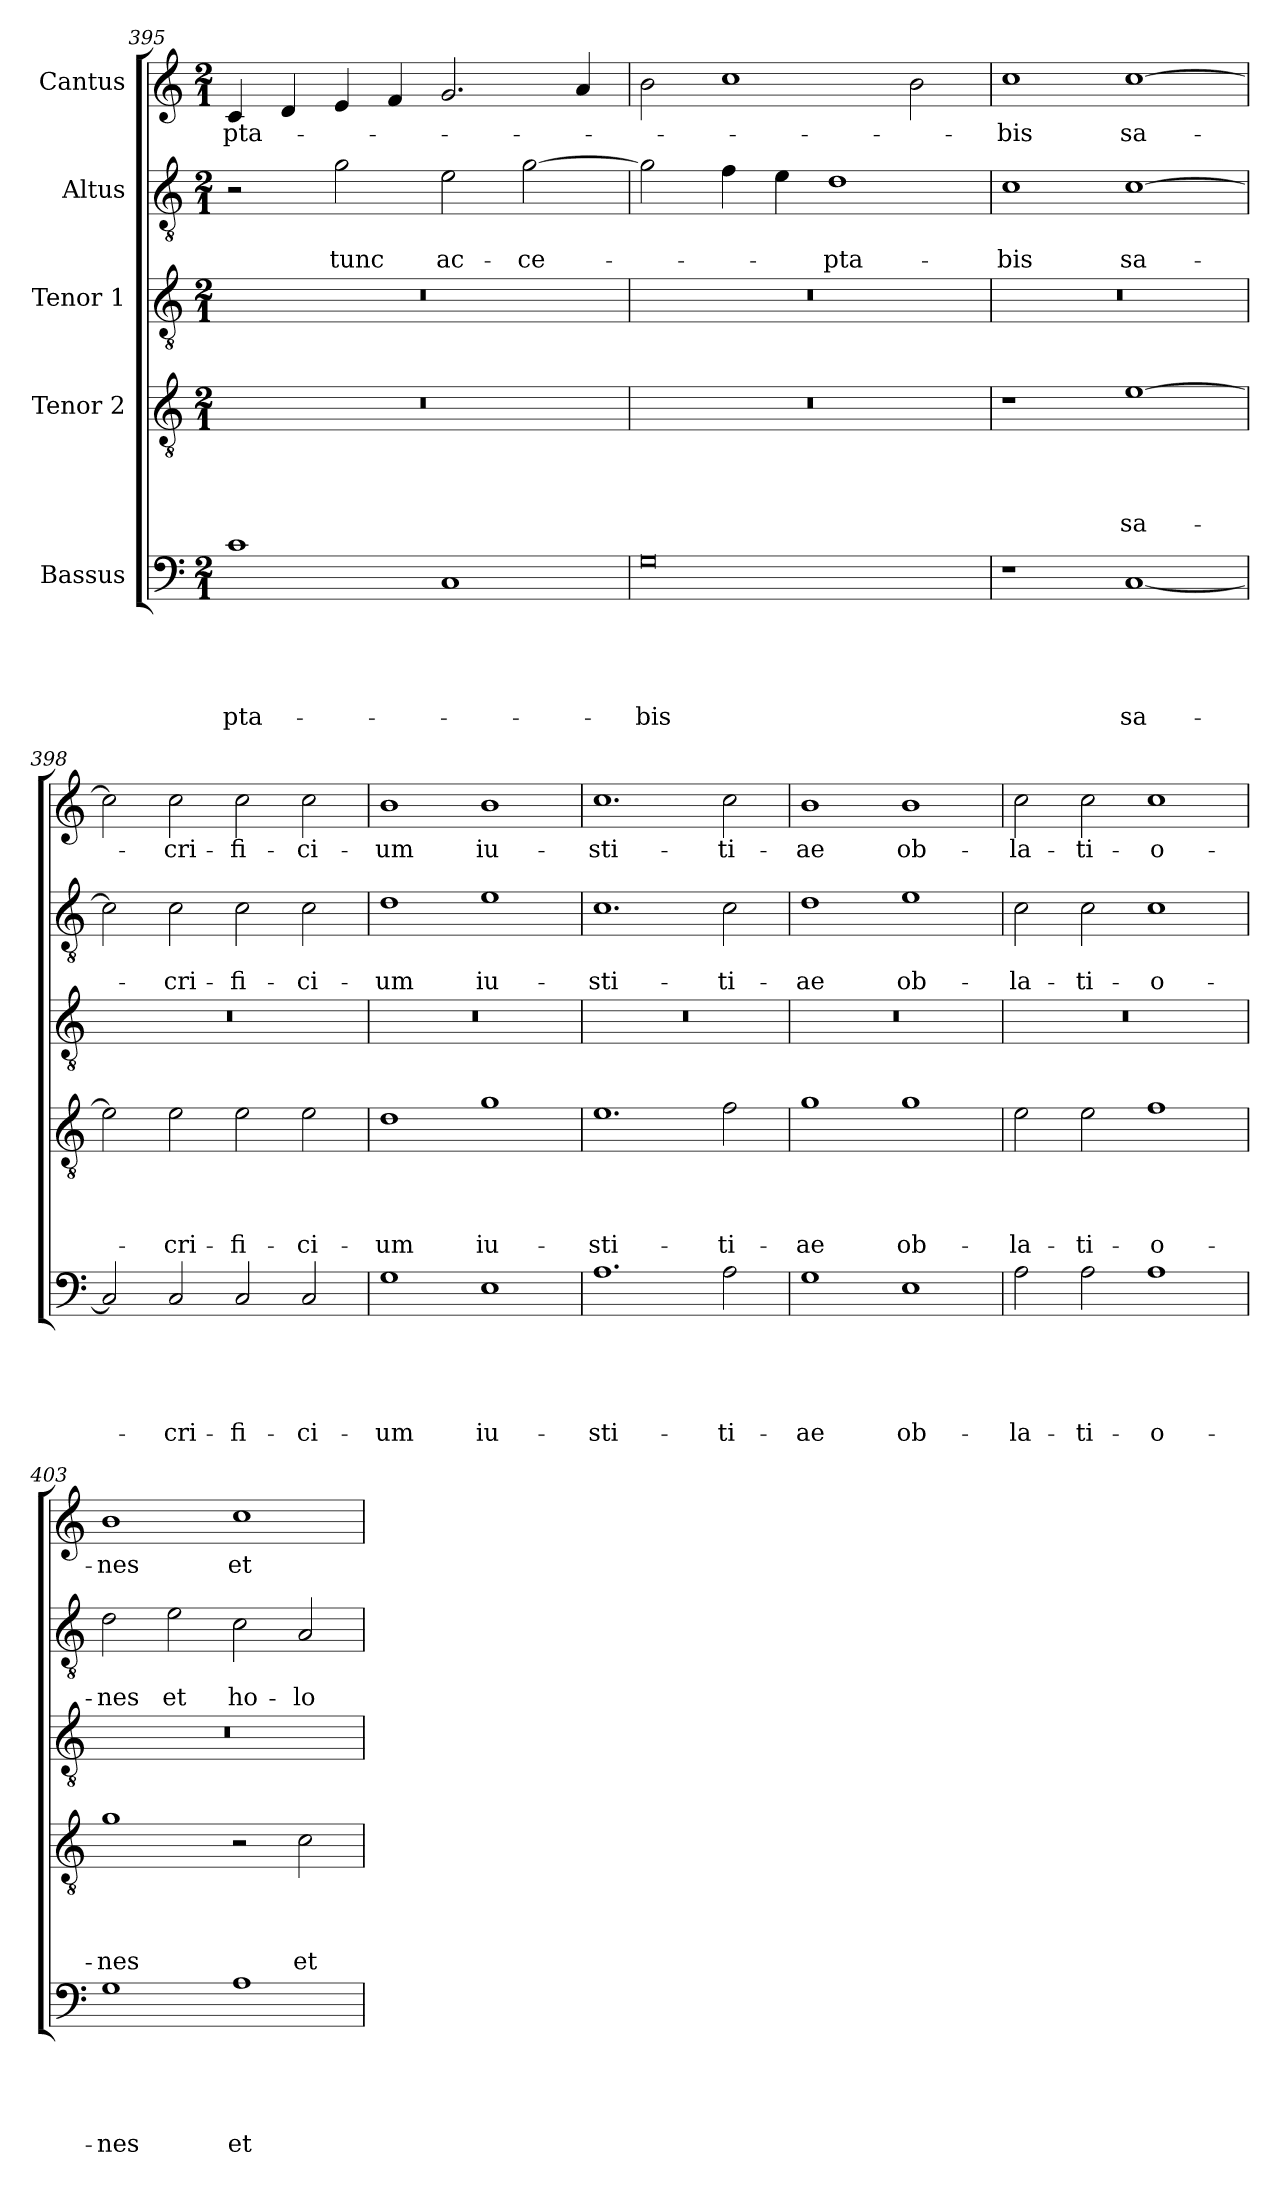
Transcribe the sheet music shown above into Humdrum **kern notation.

**kern	**text	**text	**text	**text	**text	**kern	**text	**text	**text	**text	**kern	**kern	**text	**text	**kern	**text
*part5	*part5	*part5	*part5	*part5	*part5	*part4	*part4	*part4	*part4	*part4	*part3	*part2	*part2	*part2	*part1	*part1
*staff5	*staff5	*staff5	*staff5	*staff5	*staff5	*staff4	*staff4	*staff4	*staff4	*staff4	*staff3	*staff2	*staff2	*staff2	*staff1	*staff1
*I"Bassus	*	*	*	*	*	*I"Tenor 2	*	*	*	*	*I"Tenor 1	*I"Altus	*	*	*I"Cantus	*
*clefF4	*	*	*	*	*	*clefGv2	*	*	*	*	*clefGv2	*clefGv2	*	*	*clefG2	*
*k[]	*	*	*	*	*	*k[]	*	*	*	*	*k[]	*k[]	*	*	*k[]	*
*C:	*	*	*	*	*	*C:	*	*	*	*	*C:	*C:	*	*	*C:	*
*M2/1	*	*	*	*	*	*M2/1	*	*	*	*	*M2/1	*M2/1	*	*	*M2/1	*
=395	=395	=395	=395	=395	=395	=395	=395	=395	=395	=395	=395	=395	=395	=395	=395	=395
!	!	!	!	!	!LO:LY:b	!	!	!	!	!	!	!	!	!	!	!LO:LY:b
1c	.	.	.	.	-pta-	0r	.	.	.	.	0r	2r	.	.	4c/	-pta-
.	.	.	.	.	.	.	.	.	.	.	.	.	.	.	4d/	.
!	!	!	!	!	!	!	!	!	!	!	!	!	!	!LO:LY:b	!	!
.	.	.	.	.	.	.	.	.	.	.	.	2g\	.	tunc	4e/	.
.	.	.	.	.	.	.	.	.	.	.	.	.	.	.	4f/	.
!	!	!	!	!	!	!	!	!	!	!	!	!	!	!LO:LY:b	!	!
1C	.	.	.	.	.	.	.	.	.	.	.	2e\	.	ac-	2.g/	.
!	!	!	!	!	!	!	!	!	!	!	!	!	!	!LO:LY:b	!	!
.	.	.	.	.	.	.	.	.	.	.	.	[2g\	.	-ce-	.	.
.	.	.	.	.	.	.	.	.	.	.	.	.	.	.	4a/	.
!!LO:PB:g=z
=396	=396	=396	=396	=396	=396	=396	=396	=396	=396	=396	=396	=396	=396	=396	=396	=396
!	!	!	!	!	!LO:LY:b	!	!	!	!	!	!	!	!	!	!	!
0G	.	.	.	.	-bis	0r	.	.	.	.	0r	2g\]	.	.	2b\	.
.	.	.	.	.	.	.	.	.	.	.	.	4f\	.	.	1cc	.
.	.	.	.	.	.	.	.	.	.	.	.	4e\	.	.	.	.
!	!	!	!	!	!	!	!	!	!	!	!	!	!	!LO:LY:b	!	!
.	.	.	.	.	.	.	.	.	.	.	.	1d	.	-pta-	.	.
.	.	.	.	.	.	.	.	.	.	.	.	.	.	.	2b\	.
=397	=397	=397	=397	=397	=397	=397	=397	=397	=397	=397	=397	=397	=397	=397	=397	=397
!	!	!	!	!	!	!	!	!	!	!	!	!	!	!LO:LY:b	!	!LO:LY:b
1r	.	.	.	.	.	1r	.	.	.	.	0r	1c	.	-bis	1cc	-bis
!	!	!	!	!	!LO:LY:b	!	!	!	!	!LO:LY:b	!	!	!	!LO:LY:b	!	!LO:LY:b
[1C	.	.	.	.	sa-	[1e	.	.	.	sa-	.	[1c	.	sa-	[1cc	sa-
=398	=398	=398	=398	=398	=398	=398	=398	=398	=398	=398	=398	=398	=398	=398	=398	=398
2C/]	.	.	.	.	.	2e\]	.	.	.	.	0r	2c\]	.	.	2cc\]	.
!	!	!	!	!	!LO:LY:b	!	!	!	!	!LO:LY:b	!	!	!	!LO:LY:b	!	!LO:LY:b
2C/	.	.	.	.	-cri-	2e\	.	.	.	-cri-	.	2c\	.	-cri-	2cc\	-cri-
!	!	!	!	!	!LO:LY:b	!	!	!	!	!LO:LY:b	!	!	!	!LO:LY:b	!	!LO:LY:b
2C/	.	.	.	.	-fi-	2e\	.	.	.	-fi-	.	2c\	.	-fi-	2cc\	-fi-
!	!	!	!	!	!LO:LY:b	!	!	!	!	!LO:LY:b	!	!	!	!LO:LY:b	!	!LO:LY:b
2C/	.	.	.	.	-ci-	2e\	.	.	.	-ci-	.	2c\	.	-ci-	2cc\	-ci-
=399	=399	=399	=399	=399	=399	=399	=399	=399	=399	=399	=399	=399	=399	=399	=399	=399
!	!	!	!	!	!LO:LY:b	!	!	!	!	!LO:LY:b	!	!	!	!LO:LY:b	!	!LO:LY:b
1G	.	.	.	.	-um	1d	.	.	.	-um	0r	1d	.	-um	1b	-um
!	!	!	!	!	!LO:LY:b	!	!	!	!	!LO:LY:b	!	!	!	!LO:LY:b	!	!LO:LY:b
1E	.	.	.	.	iu-	1g	.	.	.	iu-	.	1e	.	iu-	1b	iu-
=400	=400	=400	=400	=400	=400	=400	=400	=400	=400	=400	=400	=400	=400	=400	=400	=400
!	!	!	!	!	!LO:LY:b	!	!	!	!	!LO:LY:b	!	!	!	!LO:LY:b	!	!LO:LY:b
1.A	.	.	.	.	-sti-	1.e	.	.	.	-sti-	0r	1.c	.	-sti-	1.cc	-sti-
!	!	!	!	!	!LO:LY:b	!	!	!	!	!LO:LY:b	!	!	!	!LO:LY:b	!	!LO:LY:b
2A\	.	.	.	.	-ti-	2f\	.	.	.	-ti-	.	2c\	.	-ti-	2cc\	-ti-
=401	=401	=401	=401	=401	=401	=401	=401	=401	=401	=401	=401	=401	=401	=401	=401	=401
!	!	!	!	!	!LO:LY:b	!	!	!	!	!LO:LY:b	!	!	!	!LO:LY:b	!	!LO:LY:b
1G	.	.	.	.	-ae	1g	.	.	.	-ae	0r	1d	.	-ae	1b	-ae
!	!	!	!	!	!LO:LY:b	!	!	!	!	!LO:LY:b	!	!	!	!LO:LY:b	!	!LO:LY:b
1E	.	.	.	.	ob-	1g	.	.	.	ob-	.	1e	.	ob-	1b	ob-
=402	=402	=402	=402	=402	=402	=402	=402	=402	=402	=402	=402	=402	=402	=402	=402	=402
!	!	!	!	!	!LO:LY:b	!	!	!	!	!LO:LY:b	!	!	!	!LO:LY:b	!	!LO:LY:b
2A\	.	.	.	.	-la-	2e\	.	.	.	-la-	0r	2c\	.	-la-	2cc\	-la-
!	!	!	!	!	!LO:LY:b	!	!	!	!	!LO:LY:b	!	!	!	!LO:LY:b	!	!LO:LY:b
2A\	.	.	.	.	-ti-	2e\	.	.	.	-ti-	.	2c\	.	-ti-	2cc\	-ti-
!	!	!	!	!	!LO:LY:b	!	!	!	!	!LO:LY:b	!	!	!	!LO:LY:b	!	!LO:LY:b
1A	.	.	.	.	-o-	1f	.	.	.	-o-	.	1c	.	-o-	1cc	-o-
!!LO:LB:g=z
=403	=403	=403	=403	=403	=403	=403	=403	=403	=403	=403	=403	=403	=403	=403	=403	=403
!	!	!	!	!	!LO:LY:b	!	!	!	!	!LO:LY:b	!	!	!	!LO:LY:b	!	!LO:LY:b
1G	.	.	.	.	-nes	1g	.	.	.	-nes	0r	2d\	.	-nes	1b	-nes
!	!	!	!	!	!	!	!	!	!	!	!	!	!	!LO:LY:b	!	!
.	.	.	.	.	.	.	.	.	.	.	.	2e\	.	et	.	.
!	!	!	!	!	!LO:LY:b	!	!	!	!	!	!	!	!	!LO:LY:b	!	!LO:LY:b
1A	.	.	.	.	et	2r	.	.	.	.	.	2c\	.	ho-	1cc	et
!	!	!	!	!	!	!	!	!	!	!LO:LY:b	!	!	!	!LO:LY:b	!	!
.	.	.	.	.	.	2c\	.	.	.	et	.	2A/	.	-lo-	.	.
=	=	=	=	=	=	=	=	=	=	=	=	=	=	=	=	=
*-	*-	*-	*-	*-	*-	*-	*-	*-	*-	*-	*-	*-	*-	*-	*-	*-
